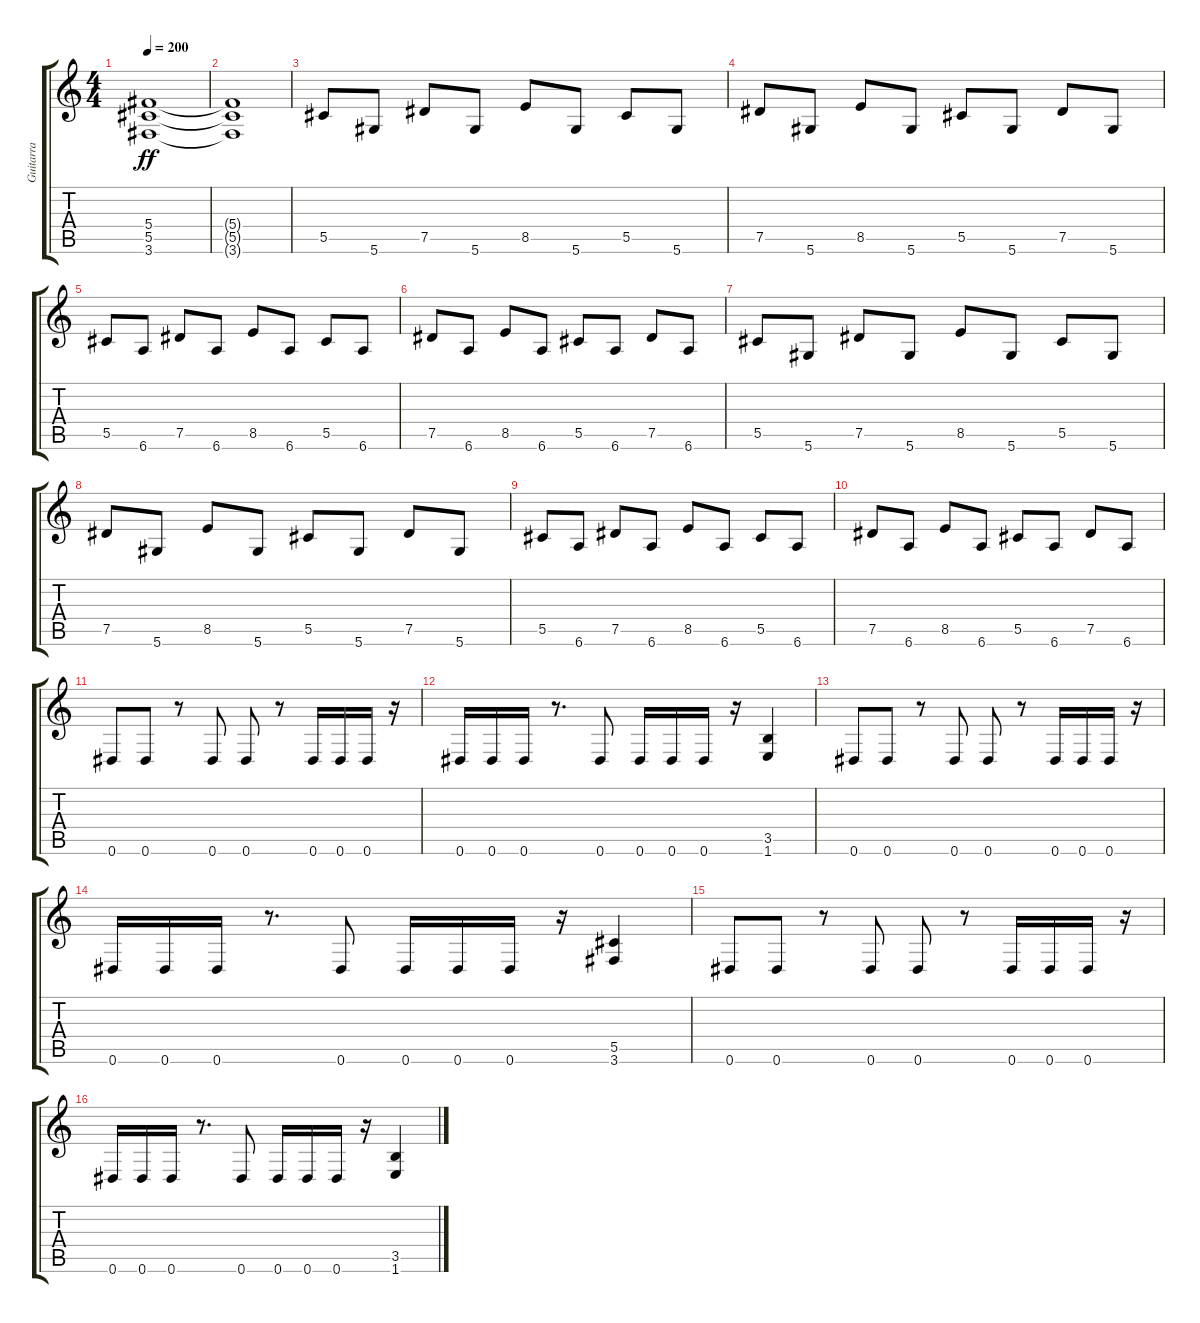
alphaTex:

\track ("Guitarra" "Guitarra") {instrument distortionguitar}
\staff {score tabs}
\tuning (Eb4 Bb3 Gb3 Db3 Ab2 Eb2) {hide}
\ts (4 4)
\tempo 200
\clef g2
\ks c
(5.4 5.5 3.6).1{dy ff} |
(5.4{t} 5.5{t} 3.6{t}).1 |
5.5.8 5.6.8 7.5.8 5.6.8 8.5.8 5.6.8 5.5.8 5.6.8 |
7.5.8 5.6.8 8.5.8 5.6.8 5.5.8 5.6.8 7.5.8 5.6.8 |
5.5.8 6.6.8 7.5.8 6.6.8 8.5.8 6.6.8 5.5.8 6.6.8 |
7.5.8 6.6.8 8.5.8 6.6.8 5.5.8 6.6.8 7.5.8 6.6.8 |
5.5.8 5.6.8 7.5.8 5.6.8 8.5.8 5.6.8 5.5.8 5.6.8 |
7.5.8 5.6.8 8.5.8 5.6.8 5.5.8 5.6.8 7.5.8 5.6.8 |
5.5.8 6.6.8 7.5.8 6.6.8 8.5.8 6.6.8 5.5.8 6.6.8 |
7.5.8 6.6.8 8.5.8 6.6.8 5.5.8 6.6.8 7.5.8 6.6.8 |
0.6.8 0.6.8 r.8 0.6.8 0.6.8 r.8 0.6.16 0.6.16 0.6.16 r.16 |
0.6.16 0.6.16 0.6.16 r.8{d} 0.6.8 0.6.16 0.6.16 0.6.16 r.16 (3.5 1.6).4 |
0.6.8 0.6.8 r.8 0.6.8 0.6.8 r.8 0.6.16 0.6.16 0.6.16 r.16 |
0.6.16 0.6.16 0.6.16 r.8{d} 0.6.8 0.6.16 0.6.16 0.6.16 r.16 (5.5 3.6).4 |
0.6.8 0.6.8 r.8 0.6.8 0.6.8 r.8 0.6.16 0.6.16 0.6.16 r.16 |
0.6.16 0.6.16 0.6.16 r.8{d} 0.6.8 0.6.16 0.6.16 0.6.16 r.16 (3.5 1.6).4
